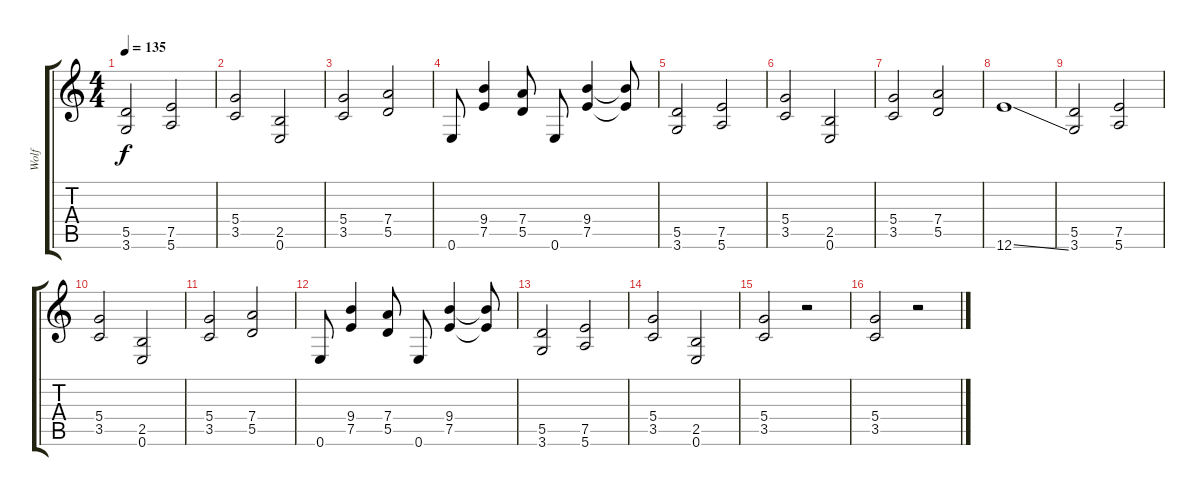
\track ("Wolf" "Wolf") {instrument overdrivenguitar}
\staff {score tabs}
\tuning (E4 B3 G3 D3 A2 E2) {hide}
\ts (4 4)
\tempo 135
\clef g2
\ks c
(5.5 3.6).2{dy f} (7.5 5.6).2 |
(5.4 3.5).2 (2.5 0.6).2 |
(5.4 3.5).2 (7.4 5.5).2 |
0.6.8 (9.4 7.5).4 (7.4 5.5).8 0.6.8 (9.4 7.5).4 (9.4{t} 7.5{t}).8 |
(5.5 3.6).2 (7.5 5.6).2 |
(5.4 3.5).2 (2.5 0.6).2 |
(5.4 3.5).2 (7.4 5.5).2 |
12.6{ss}.1 |
(5.5 3.6).2 (7.5 5.6).2 |
(5.4 3.5).2 (2.5 0.6).2 |
(5.4 3.5).2 (7.4 5.5).2 |
0.6.8 (9.4 7.5).4 (7.4 5.5).8 0.6.8 (9.4 7.5).4 (9.4{t} 7.5{t}).8 |
(5.5 3.6).2 (7.5 5.6).2 |
(5.4 3.5).2 (2.5 0.6).2 |
(5.4 3.5).2 r.2 |
(5.4 3.5).2 r.2
